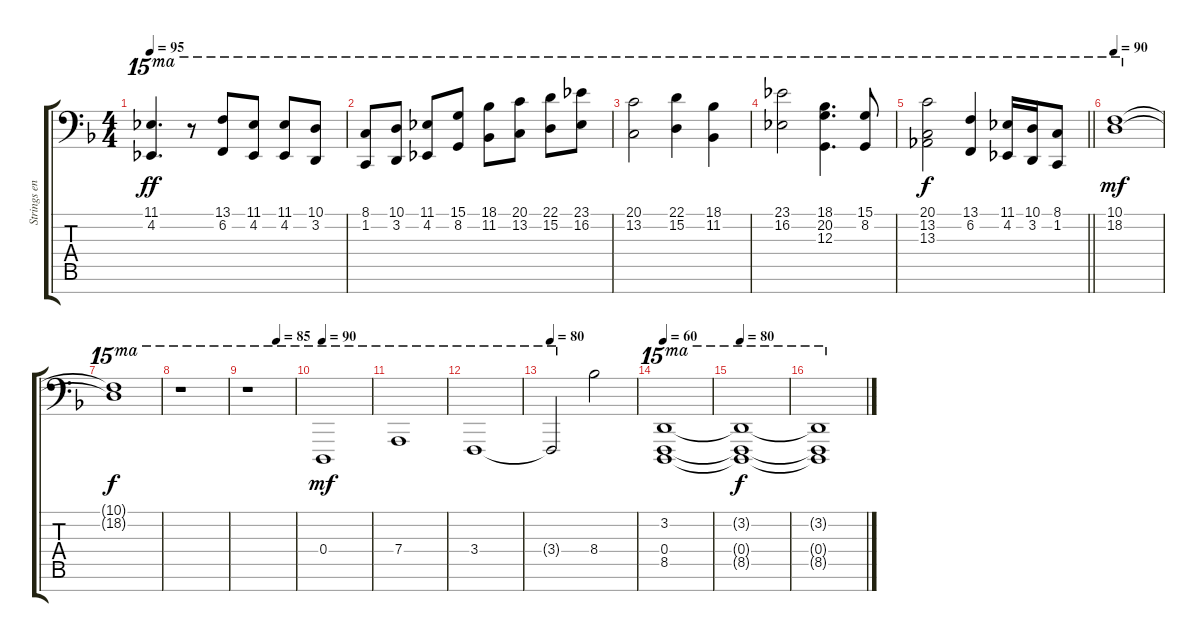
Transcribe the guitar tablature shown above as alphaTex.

\track ("Strings ensemble" "Strings en") {instrument stringensemble2}
\staff {score tabs}
\tuning (E4 B3 G3 D3 A2 E2 A1) {hide}
\ts (4 4)
\tempo 95
\clef f4
\ks f
(11.1 4.2).4{d ot 15ma dy ff} r.8{ot 15ma} (13.1 6.2).8{ot 15ma} (11.1 4.2).8{ot 15ma} (11.1 4.2).8{ot 15ma} (10.1 3.2).8{ot 15ma} |
(8.1 1.2).8{ot 15ma} (10.1 3.2).8{ot 15ma} (11.1 4.2).8{ot 15ma} (15.1 8.2).8{ot 15ma} (18.1 11.2).8{ot 15ma} (20.1 13.2).8{ot 15ma} (22.1 15.2).8{ot 15ma} (23.1 16.2).8{ot 15ma} |
(20.1 13.2).2{ot 15ma} (22.1 15.2).4{ot 15ma} (18.1 11.2).4{ot 15ma} |
(23.1 16.2).2{ot 15ma} (18.1 20.2 12.3).4{d ot 15ma} (15.1 8.2).8{ot 15ma} |
\barLineRight lightlight
(20.1 13.2 13.3).2{ot 15ma dy f} (13.1 6.2).4{ot 15ma} (11.1 4.2).16{ot 15ma} (10.1 3.2).16{ot 15ma} (8.1 1.2).8{ot 15ma} |
\tempo 90
(10.1 18.2).1{ot 15ma dy mf} |
(10.1{t} 18.2{t}).1{ot 15ma dy f} |
r.1{ot 15ma} |
\tempo (85 0.625)
r.1{ot 15ma} |
\tempo 90
0.4.1{ot 15ma dy mf} |
7.4.1{ot 15ma} |
3.4.1{ot 15ma} |
\tempo 80
3.4{t}.2{ot 15ma} 8.4.2 |
\tempo 60
(3.2 0.4 8.5).1{ot 15ma} |
\tempo 80
(3.2{t} 0.4{t} 8.5{t}).1{ot 15ma dy f} |
(3.2{t} 0.4{t} 8.5{t}).1{ot 15ma}
